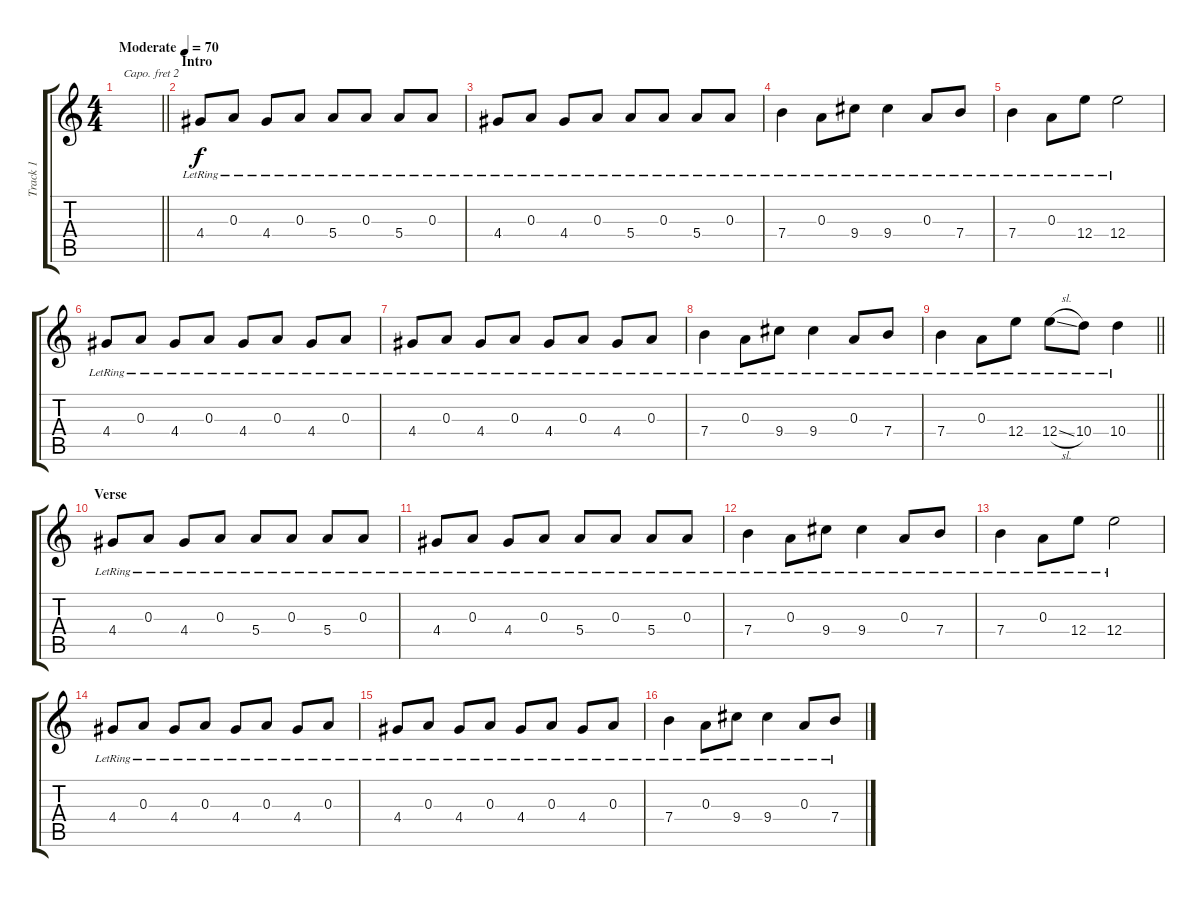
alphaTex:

\track ("Track 1" "Track 1") {instrument electricguitarjazz}
\staff {score tabs}
\capo 2
\tuning (E4 B3 G3 D3 A2 E2) {hide}
\ts (4 4)
\tempo (70 "Moderate")
\clef g2
\barLineRight lightlight
\ks c
|
\section ("" "Intro")
4.4{lr}.8 0.3{lr}.8 4.4{lr}.8 0.3{lr}.8 5.4{lr}.8 0.3{lr}.8 5.4{lr}.8 0.3{lr}.8 |
4.4{lr}.8 0.3{lr}.8 4.4{lr}.8 0.3{lr}.8 5.4{lr}.8 0.3{lr}.8 5.4{lr}.8 0.3{lr}.8 |
7.4{lr}.4 0.3{lr}.8 9.4{lr}.8 9.4{lr}.4 0.3{lr}.8 7.4{lr}.8 |
7.4{lr}.4 0.3{lr}.8 12.4{lr}.8 12.4{lr}.2 |
4.4{lr}.8 0.3{lr}.8 4.4{lr}.8 0.3{lr}.8 4.4{lr}.8 0.3{lr}.8 4.4{lr}.8 0.3{lr}.8 |
4.4{lr}.8 0.3{lr}.8 4.4{lr}.8 0.3{lr}.8 4.4{lr}.8 0.3{lr}.8 4.4{lr}.8 0.3{lr}.8 |
7.4{lr}.4 0.3{lr}.8 9.4{lr}.8 9.4{lr}.4 0.3{lr}.8 7.4{lr}.8 |
\barLineRight lightlight
7.4{lr}.4 0.3{lr}.8 12.4{lr}.8 12.4{sl lr}.8 10.4{lr}.8 10.4{lr}.4 |
\section ("" "Verse")
4.4{lr}.8 0.3{lr}.8 4.4{lr}.8 0.3{lr}.8 5.4{lr}.8 0.3{lr}.8 5.4{lr}.8 0.3{lr}.8 |
4.4{lr}.8 0.3{lr}.8 4.4{lr}.8 0.3{lr}.8 5.4{lr}.8 0.3{lr}.8 5.4{lr}.8 0.3{lr}.8 |
7.4{lr}.4 0.3{lr}.8 9.4{lr}.8 9.4{lr}.4 0.3{lr}.8 7.4{lr}.8 |
7.4{lr}.4 0.3{lr}.8 12.4{lr}.8 12.4{lr}.2 |
4.4{lr}.8 0.3{lr}.8 4.4{lr}.8 0.3{lr}.8 4.4{lr}.8 0.3{lr}.8 4.4{lr}.8 0.3{lr}.8 |
4.4{lr}.8 0.3{lr}.8 4.4{lr}.8 0.3{lr}.8 4.4{lr}.8 0.3{lr}.8 4.4{lr}.8 0.3{lr}.8 |
7.4{lr}.4 0.3{lr}.8 9.4{lr}.8 9.4{lr}.4 0.3{lr}.8 7.4{lr}.8
